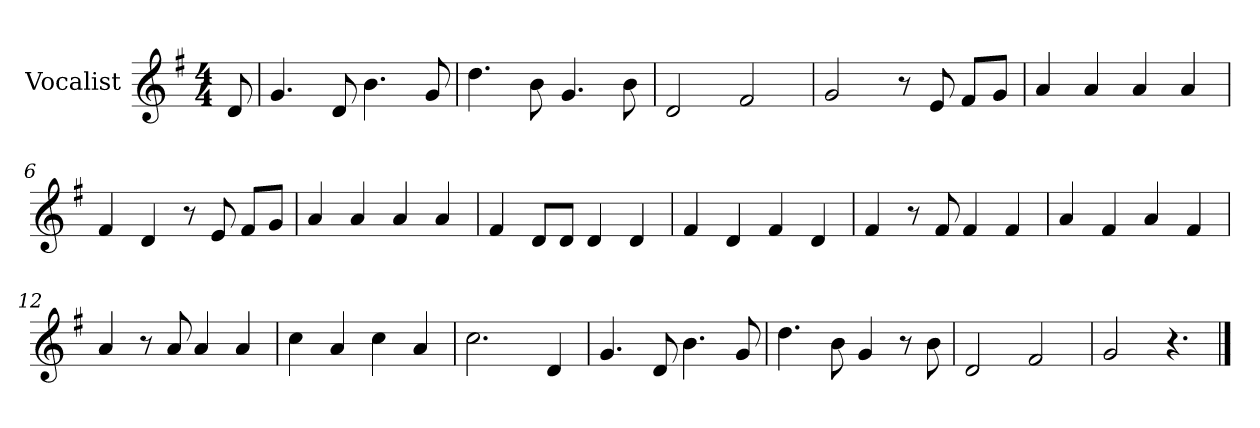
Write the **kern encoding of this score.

**kern
*part1
*staff1
*I"Vocalist
*k[f#]
*G:
*M4/4
=
8d
=1
4.g
8d
4.b
8g
=2
4.dd
8b
4.g
8b
=3
2d
2f#
=4
2g
8r
8e
8f#L
8gJ
=5
4a
4a
4a
4a
=6
4f#
4d
8r
8e
8f#L
8gJ
=7
4a
4a
4a
4a
=8
4f#
8dL
8dJ
4d
4d
=9
4f#
4d
4f#
4d
=10
4f#
8r
8f#
4f#
4f#
=11
4a
4f#
4a
4f#
=12
4a
8r
8a
4a
4a
=13
4cc
4a
4cc
4a
=14
2.cc
4d
=15
4.g
8d
4.b
8g
=16
4.dd
8b
4g
8r
8b
=17
2d
2f#
=18
2g
4.r
==
*-
